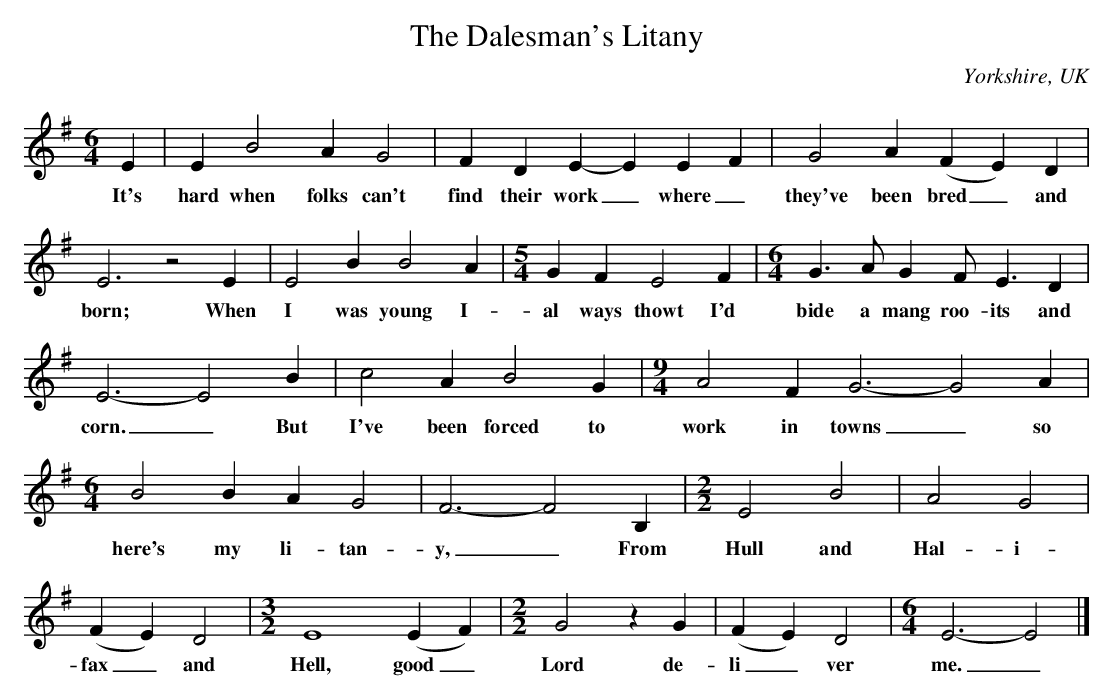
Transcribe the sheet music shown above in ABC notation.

X:1
T:The Dalesman's Litany
O:Yorkshire, UK
M:6/4
L:1/4
K:E aeo
E|E B2 A G2|F D E- E E F|G2 A (F E) D|
w: It's hard when folks can't find their work_ where_ they've been bred_ and
E3 z2E|E2 B B2 A|[M:5/4]G F E2 F|[M:6/4]G3/2 A/ G F/ E3/2 D|
w: born; When I was young I- al ways thowt I'd bide a mang roo- its and
E3- E2 B|c2 A B2 G|[M:9/4]A2 F G3- G2 A|
w: corn._ But I've been forced to work in towns_ so
[M:6/4]B2 B A G2|F3- F2 B,|[M:2/2]E2 B2|A2 G2|
w: here's my li- tan- y,_ From Hull and Hal- i-
(F E) D2|[M:3/2]E4 (E F)|[M:2/2]G2 zG|(F E) D2|[M:6/4]E3- E2|]
w: fax_ and Hell, good_ Lord de- li_ ver me._
